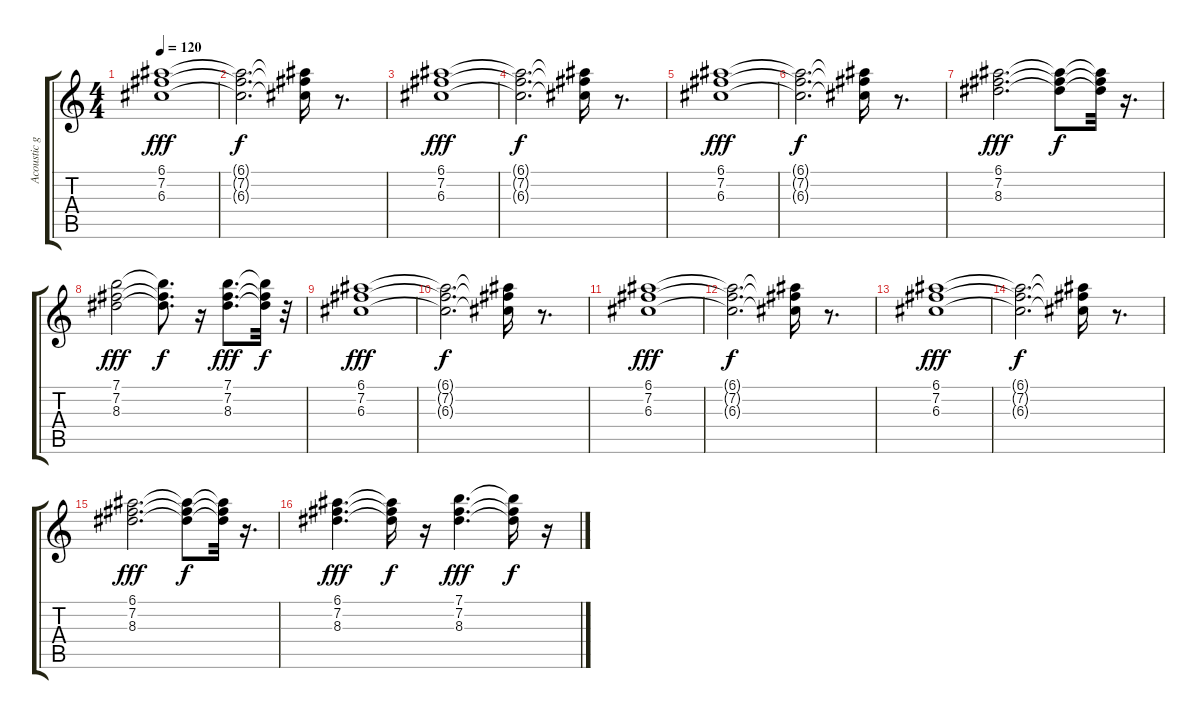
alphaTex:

\track ("Acoustic guitar" "Acoustic g") {instrument acousticguitarsteel}
\staff {score tabs}
\tuning (E4 B3 G3 D3 A2 E2) {hide}
\ts (4 4)
\tempo 120
\clef g2
\ks c
(6.1 7.2 6.3).1{dy fff} |
(6.1{t} 7.2{t} 6.3{t}).2{d dy f} (6.1{t} 7.2{t} 6.3{t}).16 r.8{d} |
(6.1 7.2 6.3).1{dy fff} |
(6.1{t} 7.2{t} 6.3{t}).2{d dy f} (6.1{t} 7.2{t} 6.3{t}).16 r.8{d} |
(6.1 7.2 6.3).1{dy fff} |
(6.1{t} 7.2{t} 6.3{t}).2{d dy f} (6.1{t} 7.2{t} 6.3{t}).16 r.8{d} |
(6.1 7.2 8.3).2{d dy fff} (6.1{t} 7.2{t} 8.3{t}).8{dy f} (6.1{t} 7.2{t} 8.3{t}).32 r.16{d} |
(7.1 7.2 8.3).2{dy fff} (7.1{t} 7.2{t} 8.3{t}).8{d dy f} r.16 (7.1 7.2 8.3).8{d dy fff} (7.1{t} 7.2{t} 8.3{t}).32{dy f} r.32 |
(6.1 7.2 6.3).1{dy fff} |
(6.1{t} 7.2{t} 6.3{t}).2{d dy f} (6.1{t} 7.2{t} 6.3{t}).16 r.8{d} |
(6.1 7.2 6.3).1{dy fff} |
(6.1{t} 7.2{t} 6.3{t}).2{d dy f} (6.1{t} 7.2{t} 6.3{t}).16 r.8{d} |
(6.1 7.2 6.3).1{dy fff} |
(6.1{t} 7.2{t} 6.3{t}).2{d dy f} (6.1{t} 7.2{t} 6.3{t}).16 r.8{d} |
(6.1 7.2 8.3).2{d dy fff} (6.1{t} 7.2{t} 8.3{t}).8{dy f} (6.1{t} 7.2{t} 8.3{t}).32 r.16{d} |
(6.1 7.2 8.3).4{d dy fff} (6.1{t} 7.2{t} 8.3{t}).16{dy f} r.16 (7.1 7.2 8.3).4{d dy fff} (7.1{t} 7.2{t} 8.3{t}).16{dy f} r.16
